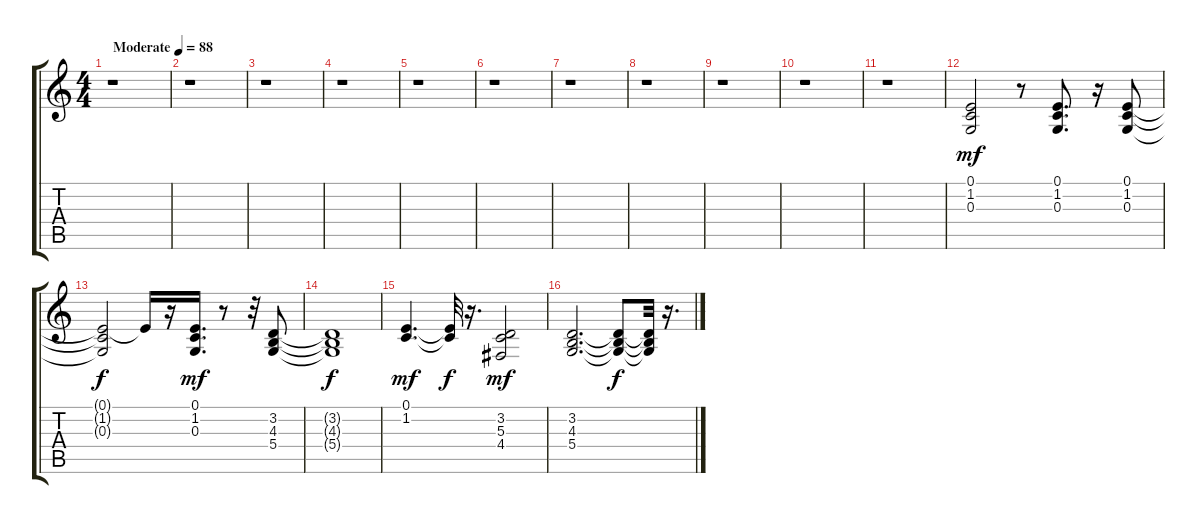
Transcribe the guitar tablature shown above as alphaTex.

\track "" {solo instrument synthstrings1}
\staff {score tabs}
\tuning (E4 B3 G3 D3 A2 E2) {hide}
\ts (4 4)
\tempo (88 "Moderate")
\clef g2
\ks c
r.1{dy mf instrument synthstrings1} |
r.1 |
r.1 |
r.1 |
r.1 |
r.1 |
r.1 |
r.1 |
r.1 |
r.1 |
r.1 |
(0.1 1.2 0.3).2 r.8 (0.1 1.2 0.3).8{d} r.16 (0.1 1.2 0.3).8 |
(0.1{t} 1.2{t} 0.3{t}).2{dy f} 0.1{t}.16 r.16 (0.1 1.2 0.3).16{d dy mf} r.8 r.32 (3.2 4.3 5.4).8 |
(3.2{t} 4.3{t} 5.4{t}).1{dy f} |
(0.1 1.2).4{d dy mf} (0.1{t} 1.2{t}).32{dy f} r.16{d} (3.2 5.3 4.4).2{dy mf} |
(3.2 4.3 5.4).2{d} (3.2{t} 4.3{t} 5.4{t}).8{dy f} (3.2{t} 4.3{t} 5.4{t}).32 r.16{d}
